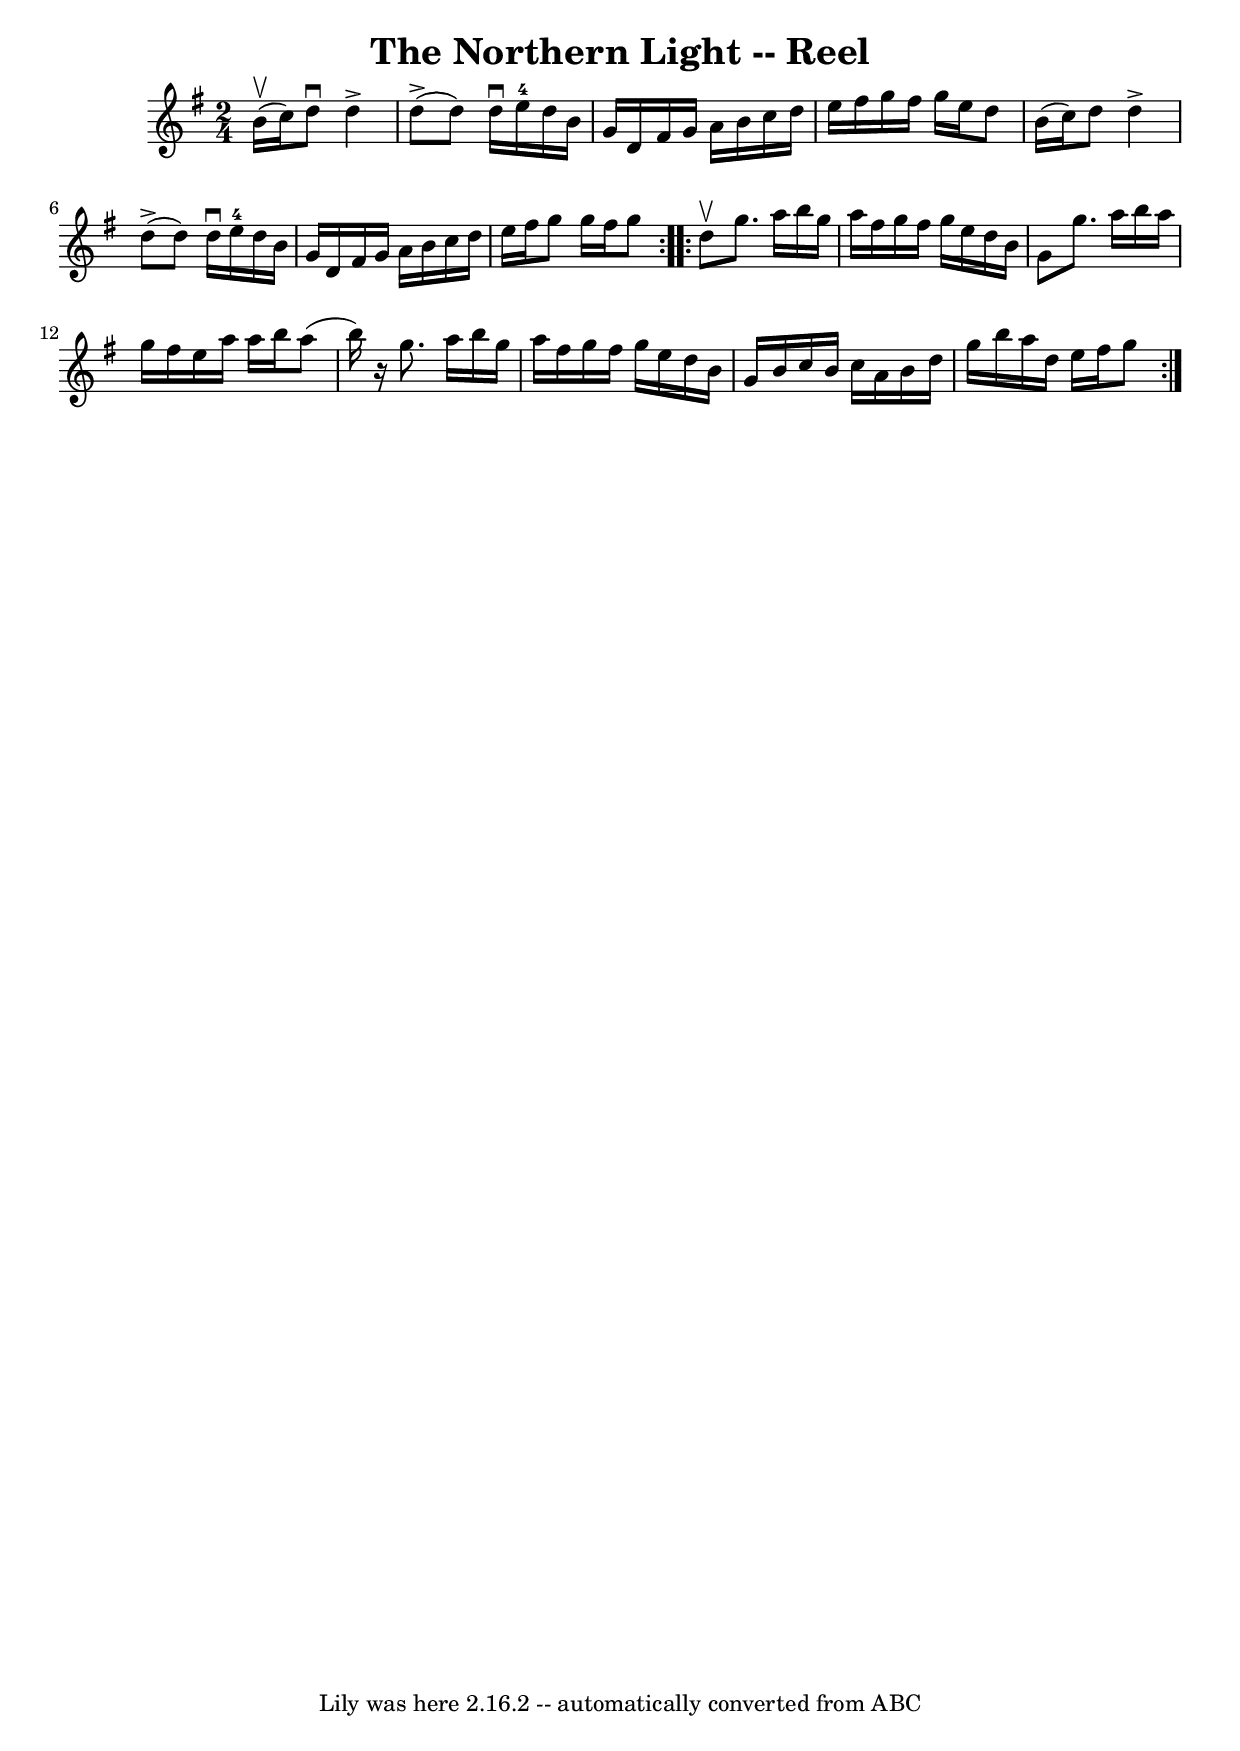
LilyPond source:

\version "2.16.2"
\include "Mammoth.ily"
\header {
  %% book = "Ryan's Mammoth Collection"
  crossRefNumber = "1"
  footnotes = "\\\\385"
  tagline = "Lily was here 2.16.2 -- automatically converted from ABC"
  title = "The Northern Light -- Reel"

}
voicedefault =  {



  \repeat volta 2 {

    \time 2/4 
    \key g \major
    b'16^\upbow(c''16) |
    d''8^\downbow 
    d''4^\accent d''8 (^\accent   |
    d''8) d''16^\downbow   
    e''16-4 d''16 b'16 g'16 d'16    |
    fis'16 g'16 a'16 
    b'16 c''16 d''16 e''16 fis''16    |
    g''16 fis''16    
    g''16 e''16 d''8 b'16 (c''16)   |
    d''8 d''4 ^\accent d''8 (^\accent   |
    d''8) d''16^\downbow e''16 
    -4 d''16 b'16 g'16 d'16    |
    fis'16 g'16 a'16    
    b'16 c''16 d''16 e''16 fis''16    |
    g''8 g''16    
    fis''16 g''8  
  }     
  \repeat volta 2 {
    d''8^\upbow |
    g''8.    
    a''16 b''16 g''16 a''16 fis''16    |
    g''16 fis''16    
    g''16 e''16 d''16 b'16 g'8    |
    g''8. a''16 b''16    
    a''16 g''16 fis''16    |
    e''16 a''16 a''16 b''16    
    a''8 (b''16)   r16 |
    g''8. a''16 b''16 g''16 a''16 
    fis''16    |
    g''16 fis''16 g''16 e''16 d''16 b'16    
    g'16 b'16    |
    c''16 b'16 c''16 a'16 b'16 d''16    
    g''16 b''16    |
    a''16 d''16 e''16 fis''16 g''8  
  }   

}

\score{
  <<

    \context Staff="default"
    {
      \voicedefault 
      
    }

  >>
  \layout {
    
  }
  \midi {
  }

}
